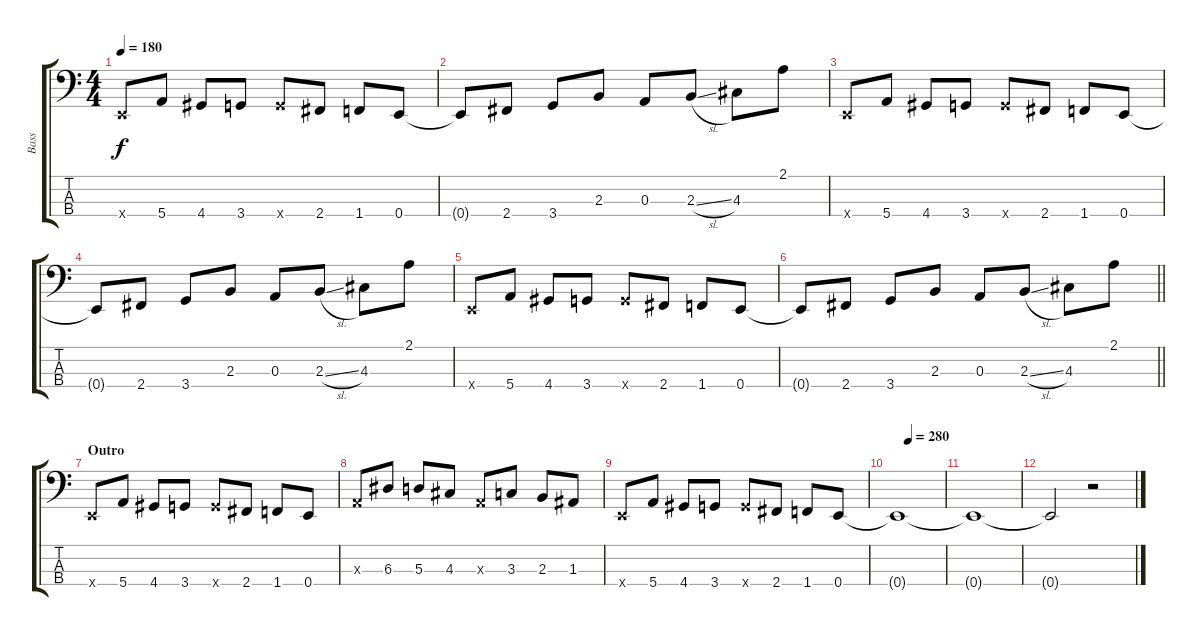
\track ("Bass" "Bass") {instrument slapbass1}
\staff {score tabs}
\tuning (G2 D2 A1 E1) {hide}
\ts (4 4)
\tempo 180
\clef f4
\ks c
0.4{x}.8{dy f} 5.4.8 4.4.8 3.4.8 3.4{x}.8 2.4.8 1.4.8 0.4.8 |
0.4{t}.8 2.4.8 3.4.8 2.3.8 0.3.8 2.3{sl}.8 4.3.8 2.1.8 |
0.4{x}.8 5.4.8 4.4.8 3.4.8 3.4{x}.8 2.4.8 1.4.8 0.4.8 |
0.4{t}.8 2.4.8 3.4.8 2.3.8 0.3.8 2.3{sl}.8 4.3.8 2.1.8 |
0.4{x}.8 5.4.8 4.4.8 3.4.8 3.4{x}.8 2.4.8 1.4.8 0.4.8 |
\barLineRight lightlight
0.4{t}.8 2.4.8 3.4.8 2.3.8 0.3.8 2.3{sl}.8 4.3.8 2.1.8 |
\section ("" "Outro")
0.4{x}.8 5.4.8 4.4.8 3.4.8 3.4{x}.8 2.4.8 1.4.8 0.4.8 |
0.3{x}.8 6.3.8 5.3.8 4.3.8 0.3{x}.8 3.3.8 2.3.8 1.3.8 |
0.4{x}.8 5.4.8 4.4.8 3.4.8 3.4{x}.8 2.4.8 1.4.8 0.4.8 |
\tempo (280 0.25)
0.4{t}.1 |
0.4{t}.1 |
0.4{t}.2 r.2
